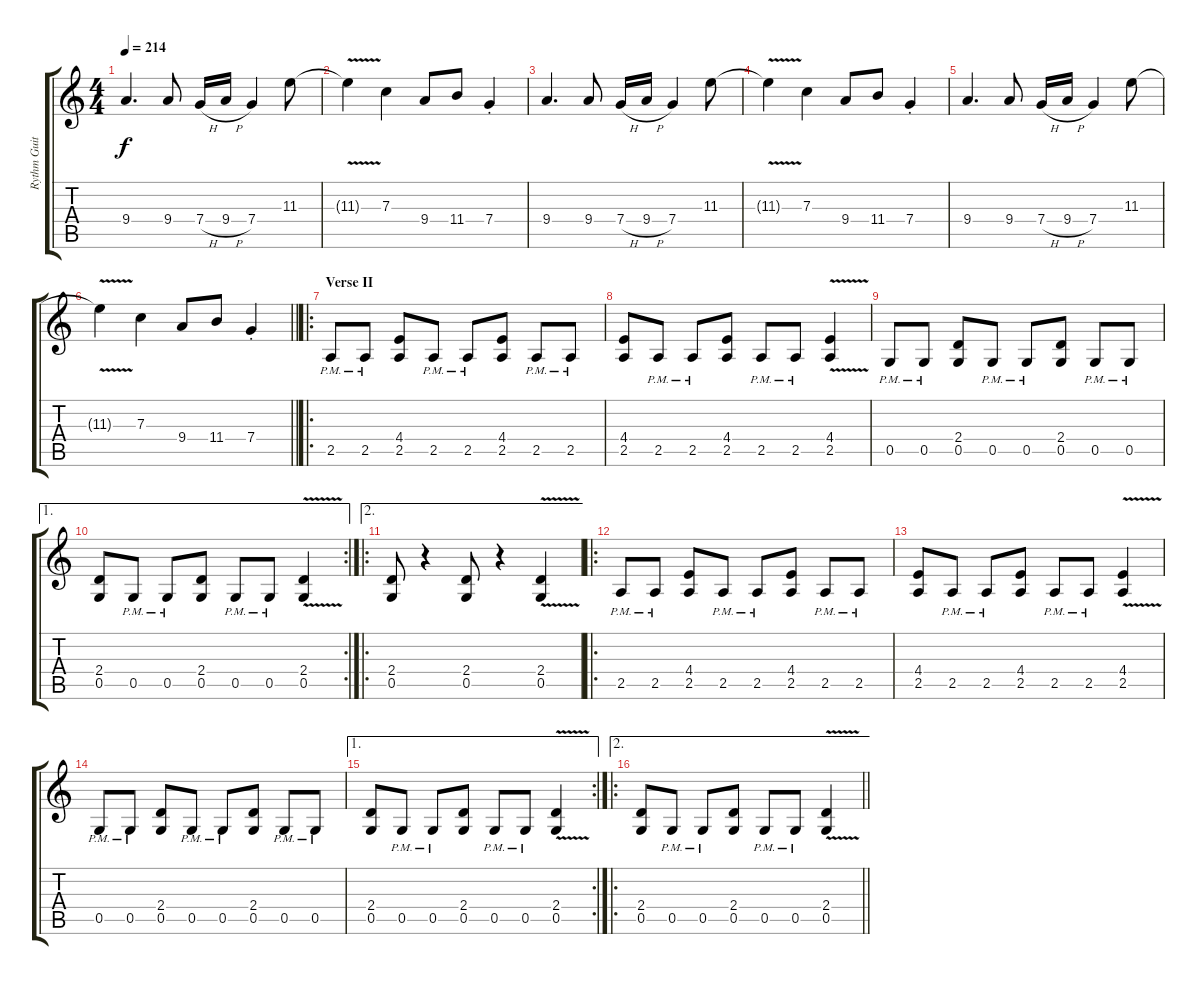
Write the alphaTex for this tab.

\track ("Rythm Guitar I" "Rythm Guit") {instrument distortionguitar}
\staff {score tabs}
\tuning (D4 A3 F3 C3 G2 D2) {hide}
\ts (4 4)
\tempo 214
\clef g2
\ks c
9.4.4{d dy f} 9.4.8 7.4{h}.16 9.4{h}.16 7.4.4 11.3.8 |
11.3{v t}.4 7.3.4 9.4.8 11.4.8 7.4{st}.4 |
9.4.4{d} 9.4.8 7.4{h}.16 9.4{h}.16 7.4.4 11.3.8 |
11.3{v t}.4 7.3.4 9.4.8 11.4.8 7.4{st}.4 |
9.4.4{d} 9.4.8 7.4{h}.16 9.4{h}.16 7.4.4 11.3.8 |
\barLineRight lightlight
11.3{v t}.4 7.3.4 9.4.8 11.4.8 7.4{st}.4 |
\ro
\section ("" "Verse II")
2.5{pm}.8 2.5{pm}.8 (4.4 2.5).8 2.5{pm}.8 2.5{pm}.8 (4.4 2.5).8 2.5{pm}.8 2.5{pm}.8 |
(4.4 2.5).8 2.5{pm}.8 2.5{pm}.8 (4.4 2.5).8 2.5{pm}.8 2.5{pm}.8 (4.4{v} 2.5{v}).4 |
0.5{pm}.8 0.5{pm}.8 (2.4 0.5).8 0.5{pm}.8 0.5{pm}.8 (2.4 0.5).8 0.5{pm}.8 0.5{pm}.8 |
\ae 1
\rc 2
(2.4 0.5).8 0.5{pm}.8 0.5{pm}.8 (2.4 0.5).8 0.5{pm}.8 0.5{pm}.8 (2.4{v} 0.5).4 |
\ae 2
\ro
(2.4 0.5).8 r.4 (2.4 0.5).8 r.4 (2.4{v} 0.5).4 |
\ro
2.5{pm}.8 2.5{pm}.8 (4.4 2.5).8 2.5{pm}.8 2.5{pm}.8 (4.4 2.5).8 2.5{pm}.8 2.5{pm}.8 |
(4.4 2.5).8 2.5{pm}.8 2.5{pm}.8 (4.4 2.5).8 2.5{pm}.8 2.5{pm}.8 (4.4{v} 2.5{v}).4 |
0.5{pm}.8 0.5{pm}.8 (2.4 0.5).8 0.5{pm}.8 0.5{pm}.8 (2.4 0.5).8 0.5{pm}.8 0.5{pm}.8 |
\ae 1
\rc 2
(2.4 0.5).8 0.5{pm}.8 0.5{pm}.8 (2.4 0.5).8 0.5{pm}.8 0.5{pm}.8 (2.4{v} 0.5).4 |
\ae 2
\ro
\barLineRight lightlight
(2.4 0.5).8 0.5{pm}.8 0.5{pm}.8 (2.4 0.5).8 0.5{pm}.8 0.5{pm}.8 (2.4{v} 0.5).4
